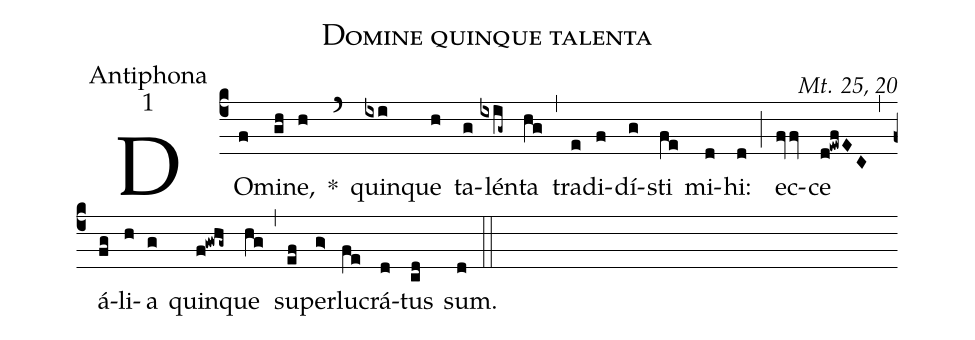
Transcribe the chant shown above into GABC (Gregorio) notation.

name:Domine quinque talenta;
office-part:Antiphona;
mode:1;
commentary:Mt. 25, 20;
%%
(c4)
DO(f)mi(gh)ne,(h) *(`)
quin(ixi)que(h) ta(g)lén(ixig~)ta(hg) (,)
tra(e)di(f)dí(g)sti(fe) mi(d)hi:(d) (;)
ec(fvv)ce(d!ewfEC) (,)
á(fg)li(h)a(g) quin(f!gwhg~)que(hg) (,)
su(ef)per(g>)lu(fe)crá(d)tus(cd) sum.(d) (::)
